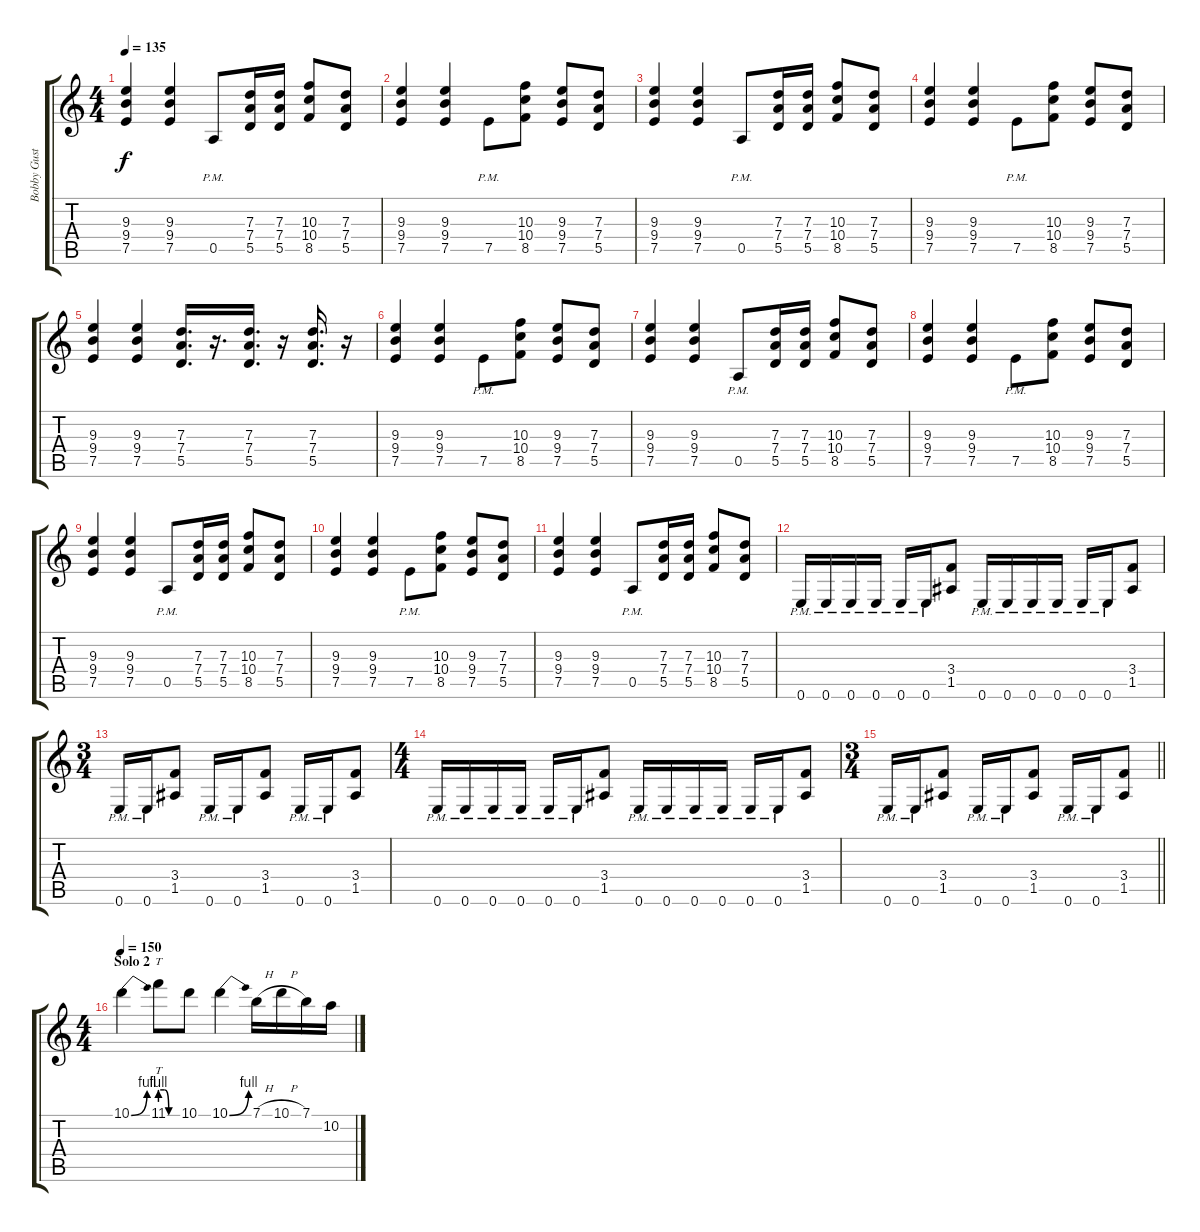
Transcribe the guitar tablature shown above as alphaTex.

\track ("Bobby Gustafson" "Bobby Gust") {instrument distortionguitar}
\staff {score tabs}
\tuning (E4 B3 G3 D3 A2 E2) {hide}
\ts (4 4)
\tempo 135
\clef g2
\ks c
(9.3 9.4 7.5).4{dy f} (9.3 9.4 7.5).4 0.5{pm}.8 (7.3 7.4 5.5).16 (7.3 7.4 5.5).16 (10.3 10.4 8.5).8 (7.3 7.4 5.5).8 |
(9.3 9.4 7.5).4 (9.3 9.4 7.5).4 7.5{pm}.8 (10.3 10.4 8.5).8 (9.3 9.4 7.5).8 (7.3 7.4 5.5).8 |
(9.3 9.4 7.5).4 (9.3 9.4 7.5).4 0.5{pm}.8 (7.3 7.4 5.5).16 (7.3 7.4 5.5).16 (10.3 10.4 8.5).8 (7.3 7.4 5.5).8 |
(9.3 9.4 7.5).4 (9.3 9.4 7.5).4 7.5{pm}.8 (10.3 10.4 8.5).8 (9.3 9.4 7.5).8 (7.3 7.4 5.5).8 |
(9.3 9.4 7.5).4 (9.3 9.4 7.5).4 (7.3 7.4 5.5).16{d} r.16{d} (7.3 7.4 5.5).16{d} r.16 (7.3 7.4 5.5).16{d} r.16 |
(9.3 9.4 7.5).4 (9.3 9.4 7.5).4 7.5{pm}.8 (10.3 10.4 8.5).8 (9.3 9.4 7.5).8 (7.3 7.4 5.5).8 |
(9.3 9.4 7.5).4 (9.3 9.4 7.5).4 0.5{pm}.8 (7.3 7.4 5.5).16 (7.3 7.4 5.5).16 (10.3 10.4 8.5).8 (7.3 7.4 5.5).8 |
(9.3 9.4 7.5).4 (9.3 9.4 7.5).4 7.5{pm}.8 (10.3 10.4 8.5).8 (9.3 9.4 7.5).8 (7.3 7.4 5.5).8 |
(9.3 9.4 7.5).4 (9.3 9.4 7.5).4 0.5{pm}.8 (7.3 7.4 5.5).16 (7.3 7.4 5.5).16 (10.3 10.4 8.5).8 (7.3 7.4 5.5).8 |
(9.3 9.4 7.5).4 (9.3 9.4 7.5).4 7.5{pm}.8 (10.3 10.4 8.5).8 (9.3 9.4 7.5).8 (7.3 7.4 5.5).8 |
(9.3 9.4 7.5).4 (9.3 9.4 7.5).4 0.5{pm}.8 (7.3 7.4 5.5).16 (7.3 7.4 5.5).16 (10.3 10.4 8.5).8 (7.3 7.4 5.5).8 |
0.6{pm}.16 0.6{pm}.16 0.6{pm}.16 0.6{pm}.16 0.6{pm}.16 0.6{pm}.16 (3.4 1.5).8 0.6{pm}.16 0.6{pm}.16 0.6{pm}.16 0.6{pm}.16 0.6{pm}.16 0.6{pm}.16 (3.4 1.5).8 |
\ts (3 4)
0.6{pm}.16 0.6{pm}.16 (3.4 1.5).8 0.6{pm}.16 0.6{pm}.16 (3.4 1.5).8 0.6{pm}.16 0.6{pm}.16 (3.4 1.5).8 |
\ts (4 4)
0.6{pm}.16 0.6{pm}.16 0.6{pm}.16 0.6{pm}.16 0.6{pm}.16 0.6{pm}.16 (3.4 1.5).8 0.6{pm}.16 0.6{pm}.16 0.6{pm}.16 0.6{pm}.16 0.6{pm}.16 0.6{pm}.16 (3.4 1.5).8 |
\ts (3 4)
\barLineRight lightlight
0.6{pm}.16 0.6{pm}.16 (3.4 1.5).8 0.6{pm}.16 0.6{pm}.16 (3.4 1.5).8 0.6{pm}.16 0.6{pm}.16 (3.4 1.5).8 |
\ts (4 4)
\section ("" "Solo 2")
\tempo 150
10.1{be (bend 0 0 60 4)}.4 11.1{be (custom 0 4 15 4 30 0 60 0)}.8{tt} 10.1.8 10.1{be (bend 0 0 60 4)}.4 7.1{h}.16 10.1{h}.16 7.1.16 10.2.16
